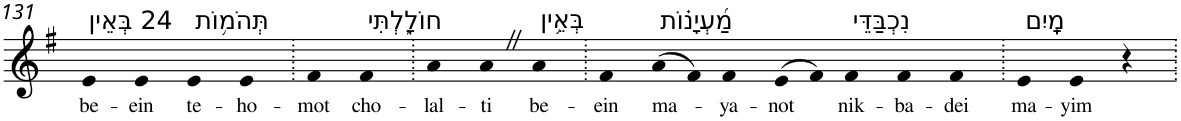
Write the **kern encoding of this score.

**kern	**text
*part1	*part1
*staff1	*staff1
*I"Piano	*
*I'Pno	*
!!LO:PB:g=z
*clefG2	*
*k[f#]	*
*G:	*
=131	=131
!LO:TX:a:t=24 בְּאֵין	!
!	!LO:LY:b
4e	be-
!	!LO:LY:b
4e	-ein
!LO:TX:a:t=תְּהֹמ֥וֹת	!
!	!LO:LY:b
4e	te-
!	!LO:LY:b
4e	-ho-
=132.	=132.
!	!LO:LY:b
4f#	-mot
!LO:TX:a:t=חוֹלָ֑לְתִּי	!
!	!LO:LY:b
4f#	cho-
=133.	=133.
!	!LO:LY:b
4a	-lal-
!	!LO:LY:b
4aZ	-ti
!LO:TX:a:t=בְּאֵ֥ין	!
!	!LO:LY:b
4a	be-
=134.	=134.
!	!LO:LY:b
4f#	-ein
!LO:TX:a:t=מַ֝עְיָנ֗וֹת	!
!	!LO:LY:b
(>8a	ma-
8f#)	.
!	!LO:LY:b
4f#	-ya-
!	!LO:LY:b
(>8e	-not
8f#)	.
!LO:TX:a:t=נִכְבַּדֵּי	!
!	!LO:LY:b
4f#	nik-
!	!LO:LY:b
4f#	-ba-
!	!LO:LY:b
4f#	-dei
=135.	=135.
!LO:TX:a:t=מָֽיִם	!
!	!LO:LY:b
4e	ma-
!	!LO:LY:b
4e	-yim
4r	.
=.	=.
*-	*-
